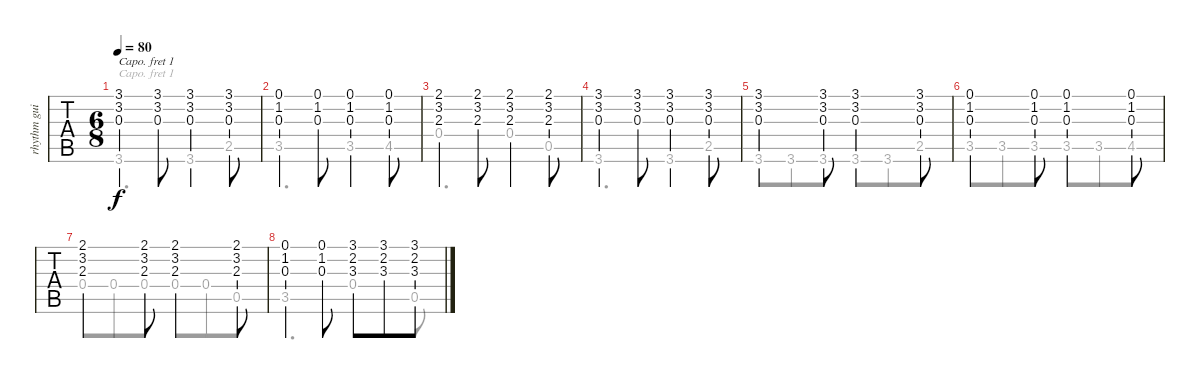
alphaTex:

\track ("rhythm guitar" "rhythm gui") {instrument acousticguitarsteel}
\staff {tabs}
\capo 1
\tuning (E4 B3 G3 D3 A2 E2) {hide}
\voice
\ts (6 8)
\tempo 80
\clef g2
\ks fminor
(3.1 3.2 0.3).4{dy f} (3.1{st} 3.2{st} 0.3{st}).8 (3.1 3.2 0.3).4 (3.1 3.2 0.3).8 |
(0.1 1.2 0.3).4 (0.1{st} 1.2{st} 0.3{st}).8 (0.1 1.2 0.3).4 (0.1 1.2 0.3).8 |
(2.1 3.2 2.3).4 (2.1{st} 3.2{st} 2.3{st}).8 (2.1 3.2 2.3).4 (2.1 3.2 2.3).8 |
(3.1 3.2 0.3).4 (3.1{st} 3.2{st} 0.3{st}).8 (3.1 3.2 0.3).4 (3.1 3.2 0.3).8 |
(3.1 3.2 0.3).4 (3.1{st} 3.2{st} 0.3{st}).8 (3.1 3.2 0.3).4 (3.1 3.2 0.3).8 |
(0.1 1.2 0.3).4 (0.1{st} 1.2{st} 0.3{st}).8 (0.1 1.2 0.3).4 (0.1 1.2 0.3).8 |
(2.1 3.2 2.3).4 (2.1{st} 3.2{st} 2.3{st}).8 (2.1 3.2 2.3).4 (2.1 3.2 2.3).8 |
(0.1 1.2 0.3).4 (0.1{st} 1.2{st} 0.3{st}).8 (3.1{st} 2.2{st} 3.3{st}).8 (3.1{st} 2.2{st} 3.3{st}).8 (3.1{st} 2.2{st} 3.3{st}).8 |
|
|
|
|
|
|
|
\voice
\clef g2
\ottava regular
\simile none
\ks fminor
3.6.4{d dy f} 3.6.4 2.5.8 |
3.5.4{d} 3.5.4 4.5.8 |
0.4.4{d} 0.4.4 0.5.8 |
3.6.4{d} 3.6.4 2.5.8 |
3.6.8 3.6.8 3.6{st}.8 3.6.8 3.6.8 2.5.8 |
3.5.8 3.5.8 3.5{st}.8 3.5.8 3.5.8 4.5.8 |
0.4.8 0.4.8 0.4{st}.8 0.4.8 0.4.8 0.5.8 |
3.5.4{d} 0.4.4 0.5.8 |
|
|
|
|
|
|
|
